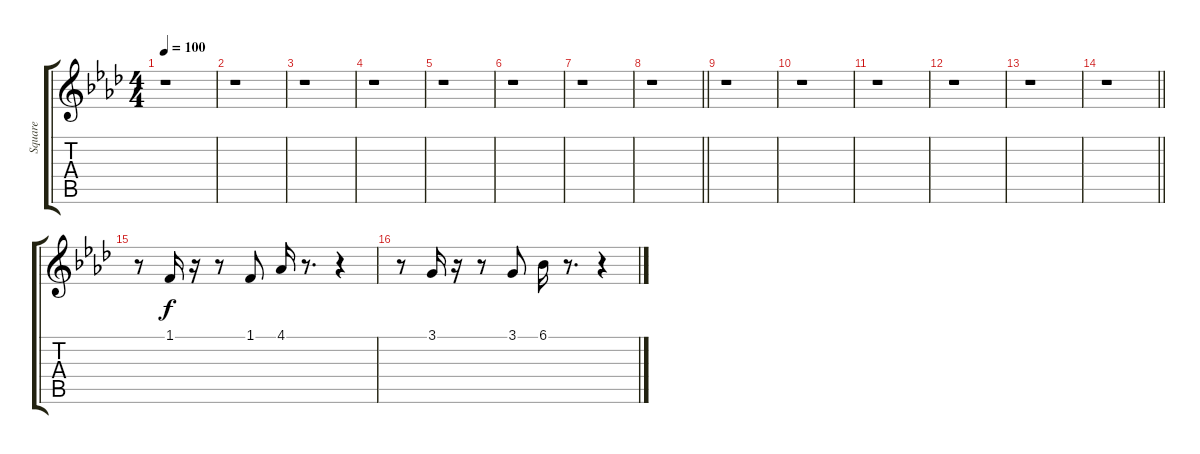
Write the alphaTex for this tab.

\track ("Square" "Square") {instrument lead1square}
\staff {score tabs}
\tuning (E4 B3 G3 D3 A2 E2) {hide}
\ts (4 4)
\tempo 100
\clef g2
\ks ab
r.1{dy f instrument lead1square} |
r.1 |
r.1 |
r.1 |
r.1 |
r.1 |
r.1 |
\barLineRight lightlight
r.1 |
r.1 |
r.1 |
r.1 |
r.1 |
r.1 |
\barLineRight lightlight
r.1 |
r.8 1.1.16 r.16 r.8 1.1.8 4.1.16 r.8{d} r.4 |
r.8 3.1.16 r.16 r.8 3.1.8 6.1.16 r.8{d} r.4
